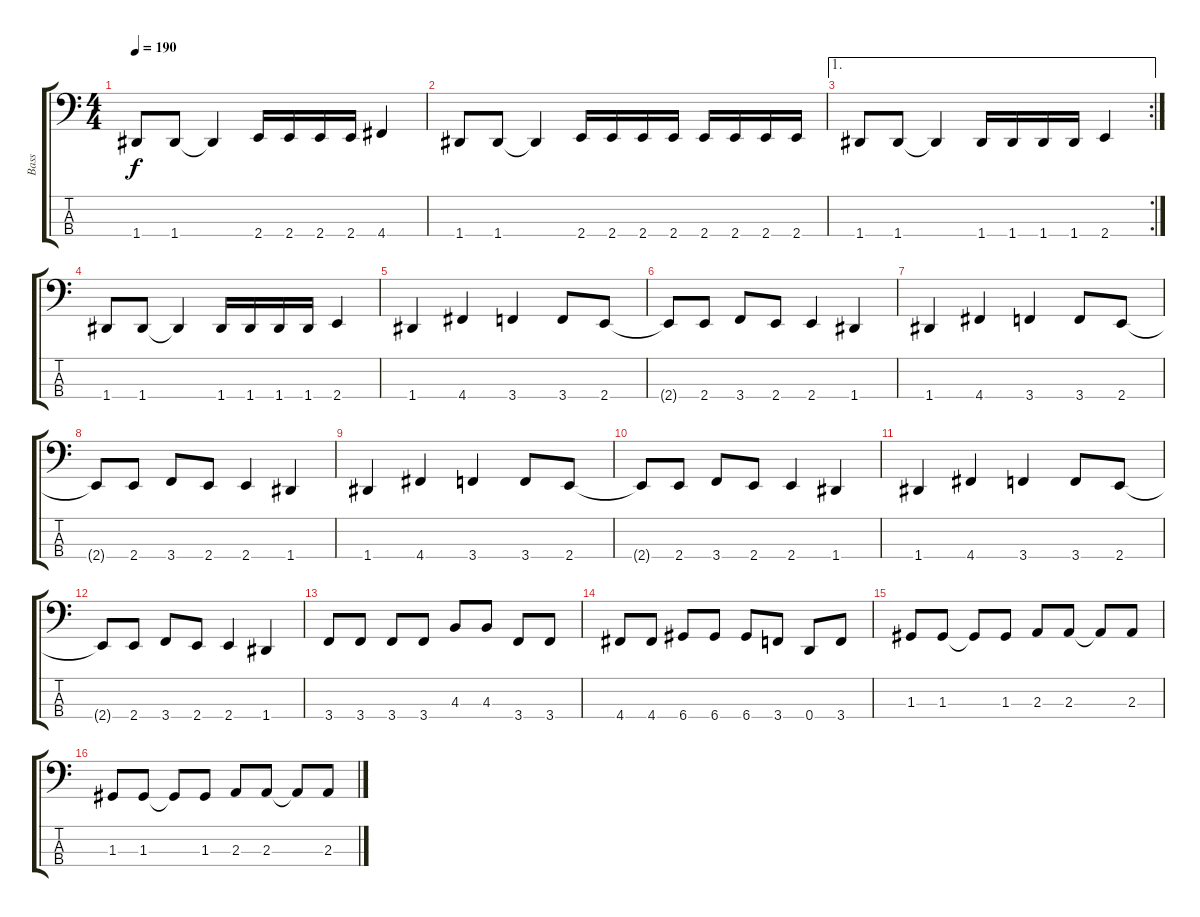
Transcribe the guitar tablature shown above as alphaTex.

\track ("Bass" "Bass") {instrument electricbasspick}
\staff {score tabs}
\tuning (F2 C2 G1 D1) {hide}
\ts (4 4)
\tempo 190
\clef f4
\ks c
1.4.8{dy f} 1.4.8 1.4{t}.4 2.4.16 2.4.16 2.4.16 2.4.16 4.4.4 |
1.4.8 1.4.8 1.4{t}.4 2.4.16 2.4.16 2.4.16 2.4.16 2.4.16 2.4.16 2.4.16 2.4.16 |
\ae 1
\rc 2
1.4.8 1.4.8 1.4{t}.4 1.4.16 1.4.16 1.4.16 1.4.16 2.4.4 |
1.4.8 1.4.8 1.4{t}.4 1.4.16 1.4.16 1.4.16 1.4.16 2.4.4 |
1.4.4 4.4.4 3.4.4 3.4.8 2.4.8 |
2.4{t}.8 2.4.8 3.4.8 2.4.8 2.4.4 1.4.4 |
1.4.4 4.4.4 3.4.4 3.4.8 2.4.8 |
2.4{t}.8 2.4.8 3.4.8 2.4.8 2.4.4 1.4.4 |
1.4.4 4.4.4 3.4.4 3.4.8 2.4.8 |
2.4{t}.8 2.4.8 3.4.8 2.4.8 2.4.4 1.4.4 |
1.4.4 4.4.4 3.4.4 3.4.8 2.4.8 |
2.4{t}.8 2.4.8 3.4.8 2.4.8 2.4.4 1.4.4 |
3.4.8 3.4.8 3.4.8 3.4.8 4.3.8 4.3.8 3.4.8 3.4.8 |
4.4.8 4.4.8 6.4.8 6.4.8 6.4.8 3.4.8 0.4.8 3.4.8 |
1.3.8 1.3.8 1.3{t}.8 1.3.8 2.3.8 2.3.8 2.3{t}.8 2.3.8 |
1.3.8 1.3.8 1.3{t}.8 1.3.8 2.3.8 2.3.8 2.3{t}.8 2.3.8
